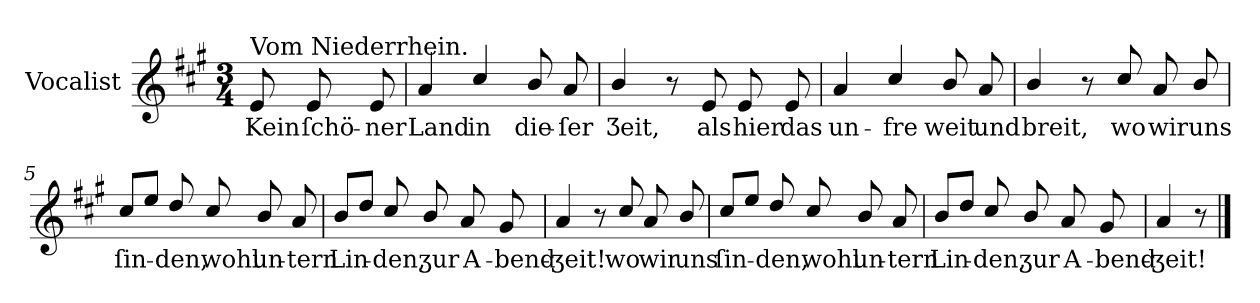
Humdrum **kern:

**kern	**text
*part1	*part1
*staff1	*staff1
*I"Vocalist	*
*k[f#c#g#]	*
*A:	*
*M3/4	*
=	=
!LO:TX:a:t=Vom Niederrhein.	!
8e	Kein
8e	ſchö-
8e	-ner
=1	=1
4a	Land
4cc#/	in
8b/	die-
8a	-ſer
=2	=2
4b/	Ʒeit,
8r	.
8e	als
8e	hier
8e	das
=3	=3
4a	un-
4cc#/	-fre
8b/	weit
8a/	und
=4	=4
4b/	breit,
8r	.
8cc#/	wo
8a	wir
8b/	uns
=5	=5
8cc#/L	ſin-
8eeJ	.
8dd/	-den,
8cc#/	wohl
8b/	un-
8a	-tern
=6	=6
8b/L	Lin-
8ddJ	.
8cc#/	-den,
8b/	ʒur
8a	A-
8g#	-bend-
=7	=7
4a	-ʒeit!
8r	.
8cc#/	wo
8a	wir
8b/	uns
=8	=8
8cc#/L	ſin-
8eeJ	.
8dd/	-den,
8cc#/	wohl
8b/	un-
8a	-tern
=9	=9
8b/L	Lin-
8ddJ	.
8cc#/	-den,
8b/	ʒur
8a	A-
8g#	-bend-
=10	=10
4a	-ʒeit!
8r	.
==	==
*-	*-
